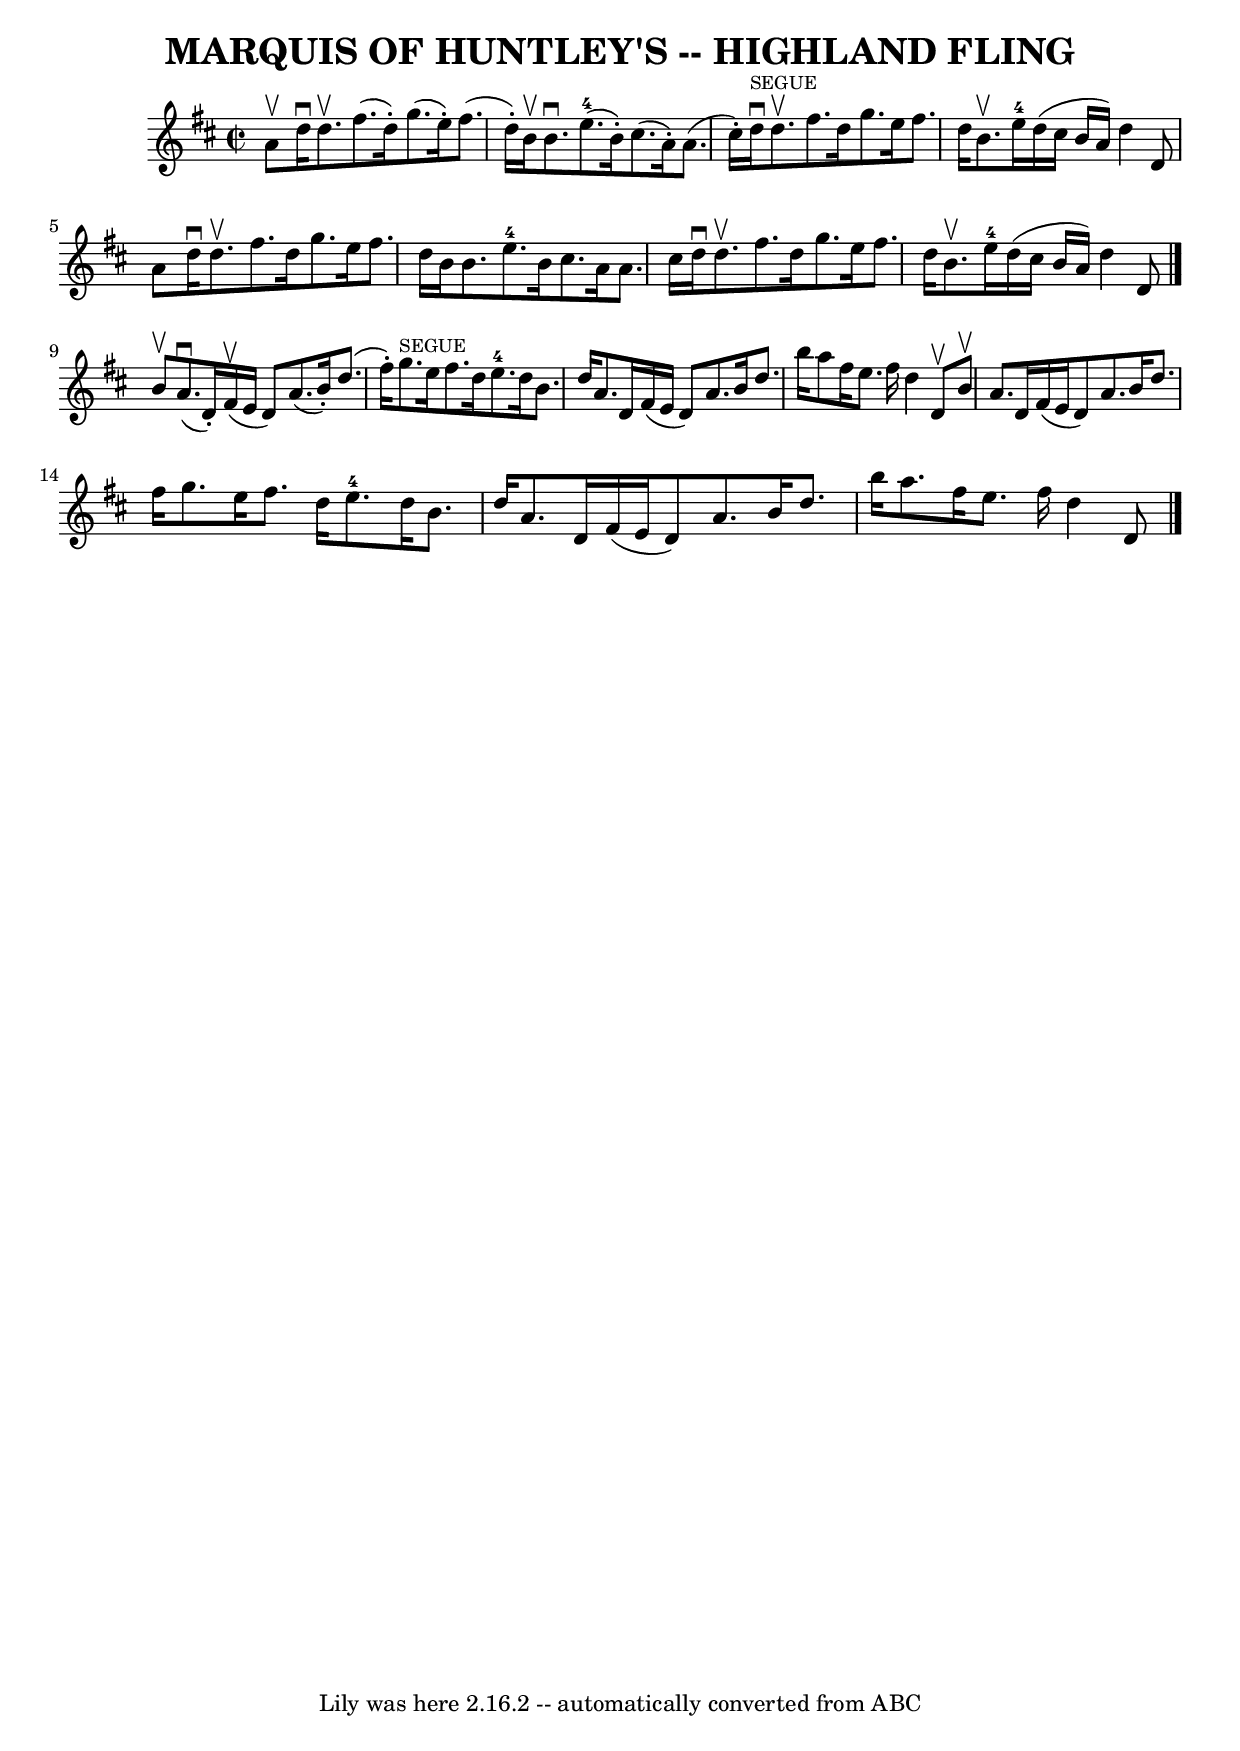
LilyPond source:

\version "2.16.2"
\include "Mammoth.ily"
\header {
  %% book = "Ryan's Mammoth Collection of Fiddle Tunes"
  crossRefNumber = "1"
  footnotes = "\\\\Can be used as a Strathspey"
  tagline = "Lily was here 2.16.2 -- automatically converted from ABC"
  title = "MARQUIS OF HUNTLEY'S -- HIGHLAND FLING"

}
voicedefault =  {


  \override Staff.TimeSignature #'style = #'C
  \time 2/2 
  \key d \major
  a'8^\upbow       |
  d''16^\downbow d''8.^\upbow fis''8. (d''16-.) g''8. (e''16-.) fis''8. (d''16-.)   |
  b'16^\upbow b'8.^\downbow e''8.-4(b'16-.)   
  cis''8. (a'16-.) a'8. (cis''16-.)       |
  d''16^\segue^\downbow d''8.^\upbow fis''8. d''16 g''8. e''16    
  fis''8. d''16    |
  b'8.^\upbow e''16-4 d''16 (cis''16    
  b'16 a'16) d''4 d'8 a'8    |
  |
  d''16^\downbow d''8.^\upbow fis''8. d''16 g''8. e''16 fis''8.    
  d''16    |
  b'16 b'8. e''8.-4 b'16 cis''8. a'16    
  a'8. cis''16    |
  d''16^\downbow d''8.^\upbow fis''8.    
  d''16 g''8. e''16 fis''8. d''16    |
  b'8.^\upbow e''16-4 d''16 (cis''16 b'16 a'16) d''4 d'8    \bar "|." b'8^\upbow       |
  a'8. (^\downbow d'16-.) fis'16 (^\upbow   
  e'16 d'8) a'8. (b'16-.) d''8. (fis''16-.)   |
  
  g''8.^\segue e''16 fis''8. d''16 e''8.-4 d''16 b'8.    
  d''16        |
  a'8. d'16 fis'16 (e'16 d'8) a'8.    
  b'16 d''8. b''16    |
  a''8 fis''16 e''8. fis''16    
  d''4 d'8^\upbow b'8^\upbow   |
  |
  a'8. d'16    
  fis'16 (e'16 d'8) a'8. b'16 d''8. fis''16    |
  
  g''8. e''16 fis''8. d''16 e''8.-4 d''16 b'8. d''16     
  |
  a'8. d'16 fis'16 (e'16 d'8) a'8. b'16    
  d''8. b''16    |
  a''8. fis''16 e''8. fis''16 d''4    
  d'8    \bar "|."   

}

\score{
  <<

    \context Staff="default"
    {
      \voicedefault 
      
    }

  >>
  \layout {
    
  }
  \midi {
  }

}
